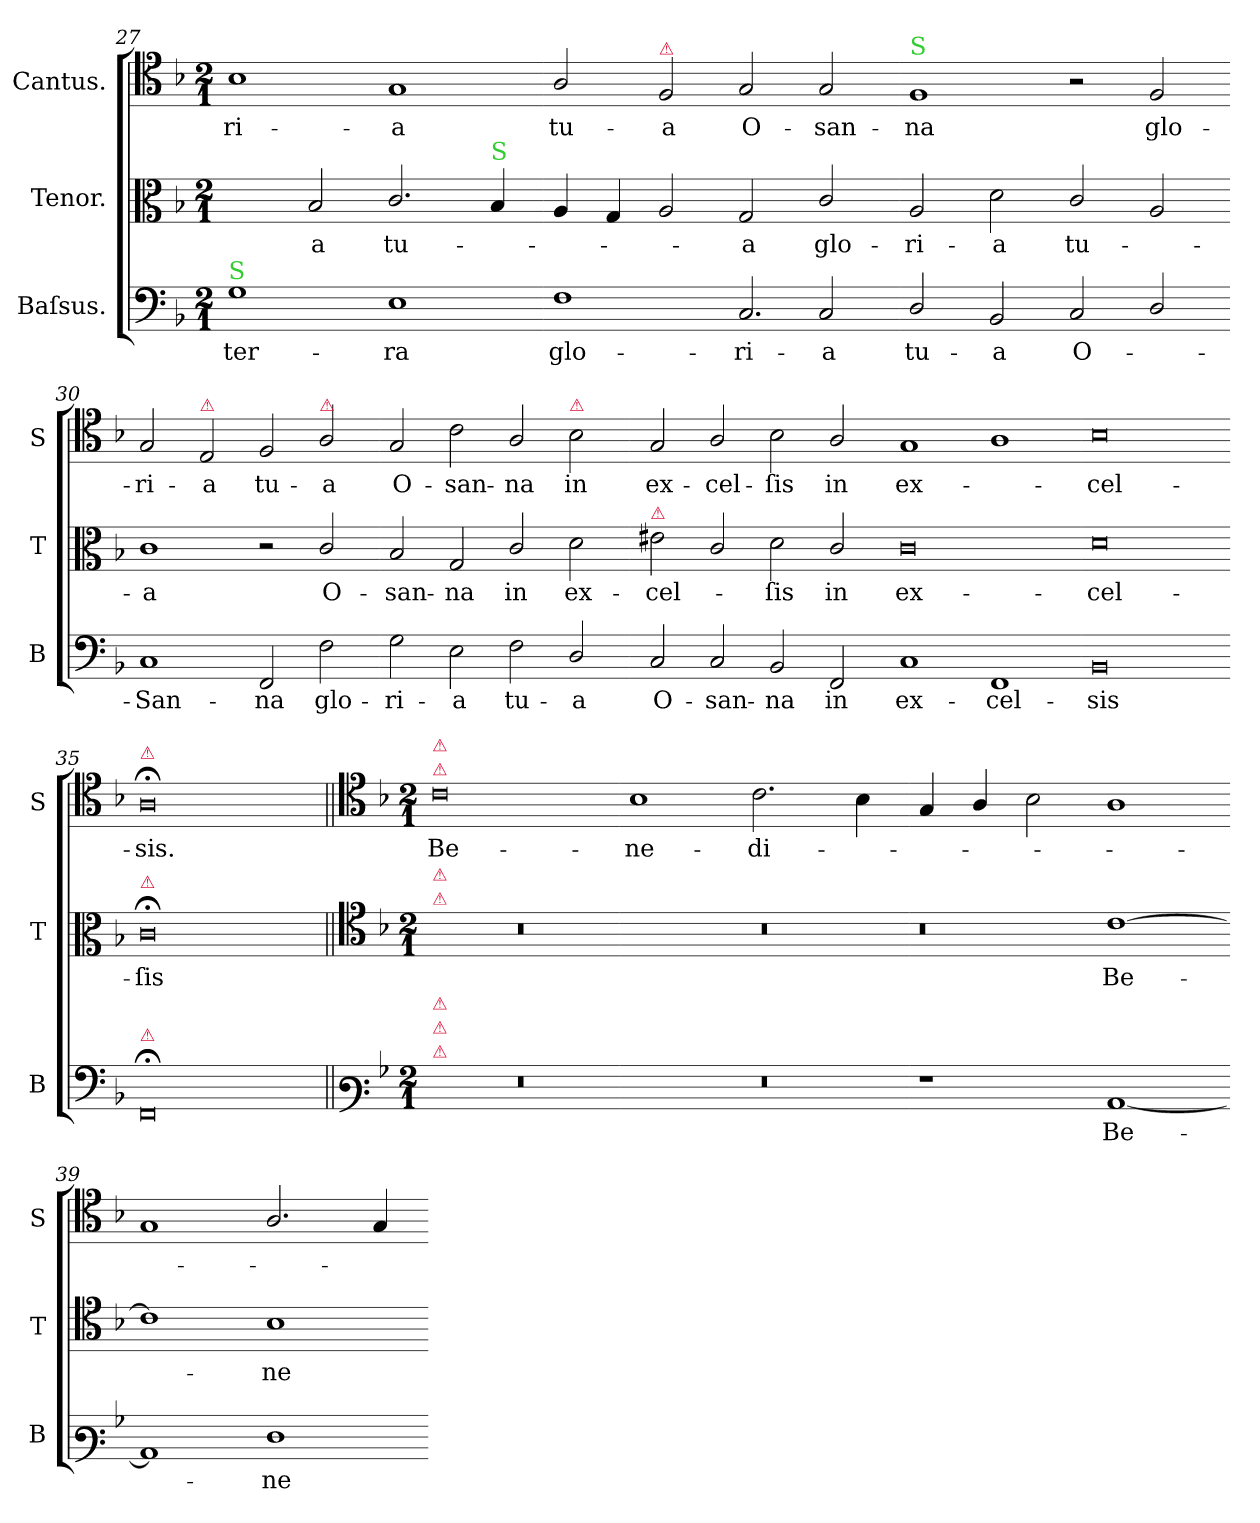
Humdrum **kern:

**kern	**text	**kern	**text	**kern	**text
*part3	*part3	*part2	*part2	*part1	*part1
*staff3	*staff3	*staff2	*staff2	*staff1	*staff1
*I"Baſsus.	*	*I"Tenor.	*	*I"Cantus.	*
*I'B	*	*I'T	*	*I'S	*
*clefF4	*	*clefC3	*	*clefC4	*
*k[b-]	*	*k[b-]	*	*k[b-]	*
*M2/1	*	*M2/1	*	*M2/1	*
=27	=27	=27	=27	=27	=27
!LO:TX:a:color=limegreen:t=S	!	!	!	!	!
1G	ter-	2ryy	.	1B-	-ri-
.	.	2B-/	-a	.	.
1E	-ra	2.c/	tu-	1G	-a
!	!	!LO:TX:a:color=limegreen:t=S	!	!	!
.	.	4B-/	.	.	.
=28-	=28-	=28-	=28-	=28-	=28-
1F	glo-	4A/	.	2A/	tu-
.	.	4G/	.	.	.
!	!	!	!	!LO:TX:a:color=crimson:t=⚠	!
.	.	2A/	.	2F/	-a
!LO:N:vis=2.	!	!	!	!	!
2C/	-ri-	2G/	-a	2G/	O-
2C/	-a	2c/	glo-	2G/	-san-
=29-	=29-	=29-	=29-	=29-	=29-
!	!	!	!	!LO:TX:a:color=limegreen:t=S	!
2D/	tu-	2A/	-ri-	1F	-na
2BB-/	-a	2d\	-a	.	.
2C/	O-	2c/	tu-	2r	.
2D/	.	2A/	.	2F/	glo-
=30-	=30-	=30-	=30-	=30-	=30-
1C	-San-	1c	-a	2G/	-ri-
!	!	!	!	!LO:TX:a:color=crimson:t=⚠	!
.	.	.	.	2E/	-a
2FF/	-na	2r	.	2F/	tu-
!	!	!	!	!LO:TX:a:color=crimson:t=⚠	!
2F\	glo-	2c/	O-	2A/	-a
=31-	=31-	=31-	=31-	=31-	=31-
2G\	-ri-	2B-/	-san-	2G/	O-
2E\	-a	2G/	-na	2c\	-san-
2F\	tu-	2c/	in	2A/	-na
!	!	!	!	!LO:TX:a:color=crimson:t=⚠	!
2D/	-a	2d\	ex-	2B-\	in
=32-	=32-	=32-	=32-	=32-	=32-
!	!	!LO:TX:a:color=crimson:t=⚠	!	!	!
2C/	O-	2e#X\	-cel-	2G/	ex-
2C/	-san-	2c/	.	2A/	-cel-
2BB-/	-na	2d\	-ſis	2B-\	-ſis
!	!	!	!LO:LY:i	!	!
2FF/	in	2c/	in	2A/	in
=33-	=33-	=33-	=33-	=33-	=33-
!	!	!	!LO:LY:i	!	!
1C	ex-	0c	ex-	1G	ex-
1FF	-cel-	.	.	1A	.
=34-	=34-	=34-	=34-	=34-	=34-
!	!	!	!LO:LY:i	!	!
0BB-	-sis	0d	-cel-	0B-	-cel-
=35-	=35-	=35-	=35-	=35-	=35-
!	!	!	!	!LO:TX:a:color=crimson:t=⚠	!
!	!	!LO:TX:a:color=crimson:t=⚠	!	!	!
!LO:TX:a:color=crimson:t=⚠	!	!	!	!	!
!	!	!	!LO:LY:i	!	!
0FF;<;	.	0c;<;	-ſis	0A;<;	-sis.
=36||	=36||	=36||	=36||	=36||	=36||
*clefF3	*	*clefC4	*	*clefC4	*
*k[b-]	*	*k[b-]	*	*k[b-]	*
*M2/1	*	*M2/1	*	*M2/1	*
!	!	!	!	!LO:TX:a:color=crimson:t=⚠	!
!	!	!	!	!LO:TX:a:color=crimson:t=⚠	!
!	!	!LO:TX:a:color=crimson:t=⚠	!	!	!
!	!	!LO:TX:a:color=crimson:t=⚠	!	!	!
!LO:TX:a:color=crimson:t=⚠	!	!	!	!	!
!LO:TX:a:color=crimson:t=⚠	!	!	!	!	!
!LO:TX:a:color=crimson:t=⚠	!	!	!	!	!
0r	.	0r	.	0c	Be-
=37-	=37-	=37-	=37-	=37-	=37-
0r	.	0r	.	1B-	-ne-
.	.	.	.	2.c\	-di-
.	.	.	.	4B-\	.
=38-	=38-	=38-	=38-	=38-	=38-
!	!	!LO:N:vis=0	!	!	!
1r	.	1r	.	4G/	.
.	.	.	.	4A/	.
.	.	.	.	2B-\	.
[1C	Be-	[1c	Be-	1A	.
=39-	=39-	=39-	=39-	=39-	=39-
1C]	.	1c]	.	1G	.
1F	-ne-	1B-	-ne-	2.A/	.
.	.	.	.	4G/	.
=-	=-	=-	=-	=-	=-
*-	*-	*-	*-	*-	*-
